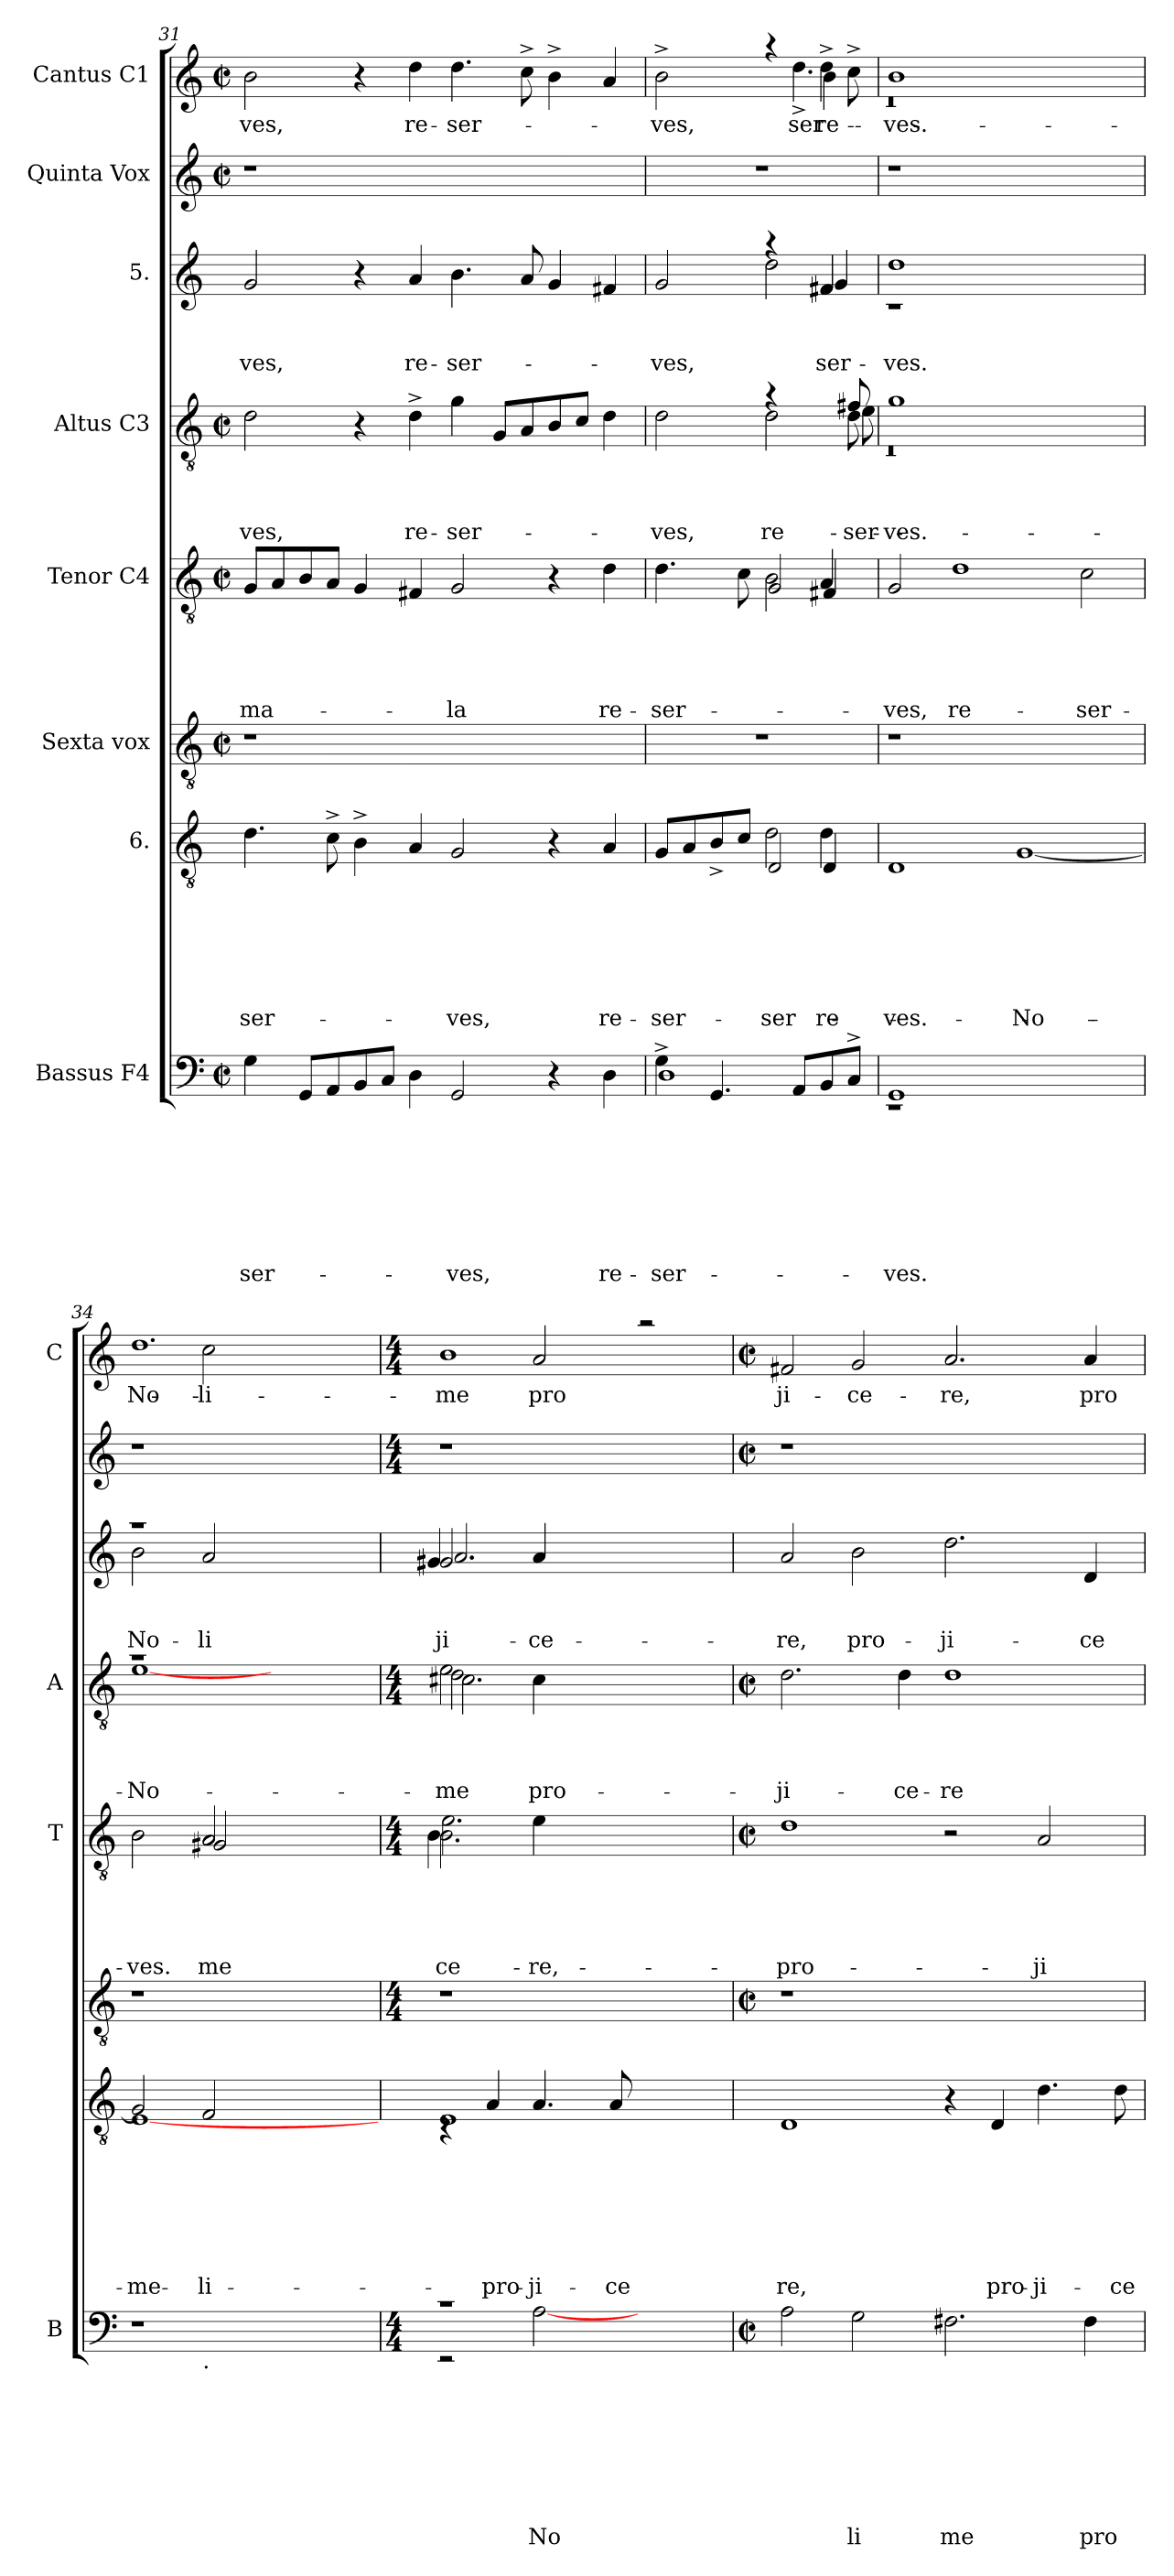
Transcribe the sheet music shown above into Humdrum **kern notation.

**kern	**text	**text	**text	**text	**text	**text	**text	**text	**kern	**text	**text	**text	**text	**text	**text	**text	**kern	**kern	**text	**text	**text	**text	**text	**kern	**text	**text	**text	**text	**kern	**text	**text	**text	**kern	**kern	**text
*part8	*part8	*part8	*part8	*part8	*part8	*part8	*part8	*part8	*part7	*part7	*part7	*part7	*part7	*part7	*part7	*part7	*part6	*part5	*part5	*part5	*part5	*part5	*part5	*part4	*part4	*part4	*part4	*part4	*part3	*part3	*part3	*part3	*part2	*part1	*part1
*staff8	*staff8	*staff8	*staff8	*staff8	*staff8	*staff8	*staff8	*staff8	*staff7	*staff7	*staff7	*staff7	*staff7	*staff7	*staff7	*staff7	*staff6	*staff5	*staff5	*staff5	*staff5	*staff5	*staff5	*staff4	*staff4	*staff4	*staff4	*staff4	*staff3	*staff3	*staff3	*staff3	*staff2	*staff1	*staff1
*I"Bassus F4	*	*	*	*	*	*	*	*	*I"6.	*	*	*	*	*	*	*	*I"Sexta vox	*I"Tenor C4	*	*	*	*	*	*I"Altus C3	*	*	*	*	*I"5.	*	*	*	*I"Quinta Vox	*I"Cantus C1	*
*I'B	*	*	*	*	*	*	*	*	*	*	*	*	*	*	*	*	*	*I'T	*	*	*	*	*	*I'A	*	*	*	*	*	*	*	*	*	*I'C	*
*clefF4	*	*	*	*	*	*	*	*	*clefGv2	*	*	*	*	*	*	*	*clefGv2	*clefGv2	*	*	*	*	*	*clefGv2	*	*	*	*	*clefG2	*	*	*	*clefG2	*clefG2	*
*k[]	*	*	*	*	*	*	*	*	*k[]	*	*	*	*	*	*	*	*k[]	*k[]	*	*	*	*	*	*k[]	*	*	*	*	*k[]	*	*	*	*k[]	*k[]	*
*C:	*	*	*	*	*	*	*	*	*C:	*	*	*	*	*	*	*	*C:	*C:	*	*	*	*	*	*C:	*	*	*	*	*C:	*	*	*	*C:	*C:	*
*M2/2	*	*	*	*	*	*	*	*	*	*	*	*	*	*	*	*	*M2/2	*M2/2	*	*	*	*	*	*M2/2	*	*	*	*	*	*	*	*	*M2/2	*M2/2	*
*met(c|)	*	*	*	*	*	*	*	*	*	*	*	*	*	*	*	*	*met(c|)	*met(c|)	*	*	*	*	*	*met(c|)	*	*	*	*	*	*	*	*	*met(c|)	*met(c|)	*
=31	=31	=31	=31	=31	=31	=31	=31	=31	=31	=31	=31	=31	=31	=31	=31	=31	=31	=31	=31	=31	=31	=31	=31	=31	=31	=31	=31	=31	=31	=31	=31	=31	=31	=31	=31
!	!	!	!	!	!	!	!	!LO:LY:b	!	!	!	!	!	!	!	!LO:LY:b	!	!	!	!	!	!	!LO:LY:b	!	!	!	!	!LO:LY:b	!	!	!	!LO:LY:b	!	!	!LO:LY:b
4G\	.	.	.	.	.	.	.	-ser-	4.d\	.	.	.	.	.	.	-ser-	1r	8G/L	.	.	.	.	ma-	2d\	.	.	.	-ves,	2g/	.	.	-ves,	1r	2b\	-ves,
.	.	.	.	.	.	.	.	.	.	.	.	.	.	.	.	.	.	8A/	.	.	.	.	.	.	.	.	.	.	.	.	.	.	.	.	.
8GG/L	.	.	.	.	.	.	.	.	.	.	.	.	.	.	.	.	.	8B/	.	.	.	.	.	.	.	.	.	.	.	.	.	.	.	.	.
8AA/	.	.	.	.	.	.	.	.	8c^>\	.	.	.	.	.	.	.	.	8A/J	.	.	.	.	.	.	.	.	.	.	.	.	.	.	.	.	.
8BB/	.	.	.	.	.	.	.	.	4B^>\	.	.	.	.	.	.	.	.	4G/	.	.	.	.	.	4r	.	.	.	.	4r	.	.	.	.	4r	.
8C/J	.	.	.	.	.	.	.	.	.	.	.	.	.	.	.	.	.	.	.	.	.	.	.	.	.	.	.	.	.	.	.	.	.	.	.
!	!	!	!	!	!	!	!	!	!	!	!	!	!	!	!	!	!	!	!	!	!	!	!	!	!	!	!	!LO:LY:b	!	!	!	!LO:LY:b	!	!	!LO:LY:b
4D\	.	.	.	.	.	.	.	.	4A/	.	.	.	.	.	.	.	.	4F#X/	.	.	.	.	.	4d^>\	.	.	.	re-	4a/	.	.	re-	.	4dd\	re-
!	!	!	!	!	!	!	!	!LO:LY:b	!	!	!	!	!	!	!	!LO:LY:b	!	!	!	!	!	!	!LO:LY:b	!	!	!	!	!LO:LY:b	!	!	!	!LO:LY:b	!	!	!LO:LY:b
2GG/	.	.	.	.	.	.	.	-ves,	2G/	.	.	.	.	.	.	-ves,	1ryy	2G/	.	.	.	.	-la	4g\	.	.	.	-ser-	4.b\	.	.	-ser-	1ryy	4.dd\	-ser-
.	.	.	.	.	.	.	.	.	.	.	.	.	.	.	.	.	.	.	.	.	.	.	.	8G/L	.	.	.	.	.	.	.	.	.	.	.
.	.	.	.	.	.	.	.	.	.	.	.	.	.	.	.	.	.	.	.	.	.	.	.	8A/	.	.	.	.	8a/	.	.	.	.	8cc^>\	.
4r	.	.	.	.	.	.	.	.	4r	.	.	.	.	.	.	.	.	4r	.	.	.	.	.	8B/	.	.	.	.	4g/	.	.	.	.	4b^>\	.
.	.	.	.	.	.	.	.	.	.	.	.	.	.	.	.	.	.	.	.	.	.	.	.	8c/J	.	.	.	.	.	.	.	.	.	.	.
!	!	!	!	!	!	!	!	!LO:LY:b	!	!	!	!	!	!	!	!LO:LY:b	!	!	!	!	!	!	!LO:LY:b	!	!	!	!	!	!	!	!	!	!	!	!
4D\	.	.	.	.	.	.	.	re-	4A/	.	.	.	.	.	.	re-	.	4d\	.	.	.	.	re-	4d\	.	.	.	.	4f#X/	.	.	.	.	4a/	.
!!LO:LB:g=z
=32	=32	=32	=32	=32	=32	=32	=32	=32	=32	=32	=32	=32	=32	=32	=32	=32	=32	=32	=32	=32	=32	=32	=32	=32	=32	=32	=32	=32	=32	=32	=32	=32	=32	=32	=32
!	!	!	!	!	!	!	!	!LO:LY:b	!	!	!	!	!	!	!	!LO:LY:b	!	!	!	!	!	!	!LO:LY:b	!	!	!	!	!LO:LY:b	!	!	!	!LO:LY:b	!	!	!LO:LY:b
*^	*	*	*	*	*	*	*	*	*^	*	*	*	*	*	*	*	*	*^	*	*	*	*	*	*^	*	*	*	*	*^	*	*	*	*	*^	*
*	*	*	*	*	*	*	*	*	*	*	*^	*	*	*	*	*	*	*	*	*	*^	*	*	*	*	*	*	*^	*	*	*	*	*	*^	*	*	*	*	*	*^	*
*	*	*	*	*	*	*	*	*	*	*	*	*^	*	*	*	*	*	*	*	*	*	*	*^	*	*	*	*	*	*	*	*^	*	*	*	*	*	*	*^	*	*	*	*	*	*	*^	*
4G^<\	1D	.	.	.	.	.	.	.	-ser-	8G/L	2.ryy	2.ryy	2ryy	.	.	.	.	.	.	-ser-	1r	4.d\	2.ryy	2ryy	2.ryy	.	.	.	.	-ser-	2d\	2ryy	2..ryy	2..ryy	.	.	.	-ves,	2g/	2.ryy	2.ryy	2ryy	.	.	-ves,	1r	2b^<\	2ryy	2..ryy	2.ryy	-ves,
.	.	.	.	.	.	.	.	.	.	8A/	.	.	.	.	.	.	.	.	.	.	.	.	.	.	.	.	.	.	.	.	.	.	.	.	.	.	.	.	.	.	.	.	.	.	.	.	.	.	.	.	.
4.GG/	.	.	.	.	.	.	.	.	.	8B^>/	.	.	.	.	.	.	.	.	.	.	.	.	.	.	.	.	.	.	.	.	.	.	.	.	.	.	.	.	.	.	.	.	.	.	.	.	.	.	.	.	.
.	.	.	.	.	.	.	.	.	.	8c/J	.	.	.	.	.	.	.	.	.	.	.	8c\	.	.	.	.	.	.	.	.	.	.	.	.	.	.	.	.	.	.	.	.	.	.	.	.	.	.	.	.	.
!	!	!	!	!	!	!	!	!	!	!	!	!	!	!	!	!	!	!	!	!LO:LY:b	!	!	!	!	!	!	!	!	!	!	!	!	!	!	!	!	!	!LO:LY:b	!	!	!	!	!	!	!	!	!	!	!	!	!
.	.	.	.	.	.	.	.	.	.	2d\	.	.	2D/	.	.	.	.	.	.	-ser-	.	2B\	.	2G/	.	.	.	.	.	.	4ra	2d\	.	.	.	.	.	re-	4raa	.	.	2dd\	.	.	.	.	4raa	8ryy	.	.	.
!	!	!	!	!	!	!	!	!	!	!	!	!	!	!	!	!	!	!	!	!	!	!	!	!	!	!	!	!	!	!	!	!	!	!	!	!	!	!	!	!	!	!	!	!	!	!	!	!	!	!	!LO:LY:b
8AA/L	.	.	.	.	.	.	.	.	.	.	.	.	.	.	.	.	.	.	.	.	.	.	.	.	.	.	.	.	.	.	.	.	.	.	.	.	.	.	.	.	.	.	.	.	.	.	.	4.dd^<\	.	.	-ser-
!	!	!	!	!	!	!	!	!	!	!	!	!	!	!	!	!	!	!	!	!LO:LY:b	!	!	!	!	!	!	!	!	!	!	!	!	!	!	!	!	!	!	!	!	!	!	!	!	!	!	!	!	!	!	!
!	!	!	!	!	!	!	!	!	!	!	!	!	!	!	!	!	!	!	!	!LO:LY:b	!	!	!	!	!	!	!	!	!	!	!	!	!	!	!	!	!	!	!	!	!	!	!	!	!LO:LY:b	!	!	!	!	!	!
!	!	!	!	!	!	!	!	!	!	!	!	!	!	!	!	!	!	!	!	!	!	!	!	!	!	!	!	!	!	!	!	!	!	!	!	!	!	!	!	!	!	!	!	!	!LO:LY:b	!	!	!	!	!	!LO:LY:b
8BB/	.	.	.	.	.	.	.	.	.	.	4d\	4D/	.	.	.	.	.	.	.	re-	.	.	4A/	.	4F#X/	.	.	.	.	.	8ryy	.	.	.	.	.	.	.	4f#X/	4f#/	4g/	.	.	.	-ser-	.	4dd^<\	.	.	4b\	re-
!	!	!	!	!	!	!	!	!	!	!	!	!	!	!	!	!	!	!	!	!	!	!	!	!	!	!	!	!	!	!	!	!	!	!	!	!	!	!LO:LY:b	!	!	!	!	!	!	!	!	!	!	!	!	!
8C^>/J	.	.	.	.	.	.	.	.	.	.	.	.	.	.	.	.	.	.	.	.	.	.	.	.	.	.	.	.	.	.	8f#X/	.	8d\	8e\	.	.	.	-ser-	.	.	.	.	.	.	.	.	.	.	8cc^>\	.	.
*	*	*	*	*	*	*	*	*	*	*v	*v	*v	*v	*	*	*	*	*	*	*	*	*v	*v	*v	*v	*	*	*	*	*	*	*	*	*	*	*	*	*	*	*v	*v	*v	*	*	*	*	*	*	*v	*v	*
=33	=33	=33	=33	=33	=33	=33	=33	=33	=33	=33	=33	=33	=33	=33	=33	=33	=33	=33	=33	=33	=33	=33	=33	=33	=33	=33	=33	=33	=33	=33	=33	=33	=33	=33	=33	=33	=33	=33	=33	=33	=33	=33
!	!LO:N:vis=1	!	!	!	!	!	!	!	!LO:LY:b	!	!	!	!	!	!	!	!LO:LY:b	!	!	!	!	!	!	!LO:LY:b	!	!LO:N:vis=1	!	!	!	!	!	!LO:LY:b	!	!LO:N:vis=1	!	!	!LO:LY:b	!	!	!LO:N:vis=1	!	!LO:LY:b
*	*	*	*	*	*	*	*	*	*	*	*	*	*	*	*	*	*	*	*	*	*	*	*	*	*	*v	*v	*v	*	*	*	*	*	*	*	*	*	*	*	*v	*v	*
1GG	0rEE	.	.	.	.	.	.	.	-ves.	1D	.	.	.	.	.	.	-ves.	1r	2G/	.	.	.	.	-ves,	1g	0rC	.	.	.	-ves.	1dd	0rc	.	.	-ves.	1r	1b	0rc	-ves.
!	!	!	!	!	!	!	!	!	!	!	!	!	!	!	!	!	!	!	!	!	!	!	!	!LO:LY:b	!	!	!	!	!	!	!	!	!	!	!	!	!	!	!
.	.	.	.	.	.	.	.	.	.	.	.	.	.	.	.	.	.	.	1d	.	.	.	.	re-	.	.	.	.	.	.	.	.	.	.	.	.	.	.	.
!	!	!	!	!	!	!	!	!	!	!	!	!	!	!	!	!	!LO:LY:b	!	!	!	!	!	!	!	!	!	!	!	!	!	!	!	!	!	!	!	!	!	!
1ryy	.	.	.	.	.	.	.	.	.	[<1G	.	.	.	.	.	.	No-	1ryy	.	.	.	.	.	.	1ryy	.	.	.	.	.	1ryy	.	.	.	.	1ryy	1ryy	.	.
!	!	!	!	!	!	!	!	!	!	!	!	!	!	!	!	!	!	!	!	!	!	!	!	!LO:LY:b	!	!	!	!	!	!	!	!	!	!	!	!	!	!	!
.	.	.	.	.	.	.	.	.	.	.	.	.	.	.	.	.	.	.	2c\	.	.	.	.	-ser-	.	.	.	.	.	.	.	.	.	.	.	.	.	.	.
=34	=34	=34	=34	=34	=34	=34	=34	=34	=34	=34	=34	=34	=34	=34	=34	=34	=34	=34	=34	=34	=34	=34	=34	=34	=34	=34	=34	=34	=34	=34	=34	=34	=34	=34	=34	=34	=34	=34	=34
*	*	*	*	*	*	*	*	*	*	*^	*	*	*	*	*	*	*	*	*	*	*	*	*	*	*	*	*	*	*	*	*	*	*	*	*	*	*	*	*
!	!	!	!	!	!	!	!	!	!	!	!	!	!	!	!	!	!	!LO:LY:b	!	!	!	!	!	!	!LO:LY:b	!	!	!	!	!	!LO:LY:b	!	!	!	!	!LO:LY:b	!	!	!	!LO:LY:b
*	*	*	*	*	*	*	*	*	*	*	*	*	*	*	*	*	*	*	*	*^	*	*	*	*	*	*	*	*	*	*	*	*	*	*	*	*	*	*	*	*
*	*	*	*	*	*	*	*	*	*	*	*	*	*	*	*	*	*	*	*	*	*^	*	*	*	*	*	*	*	*	*	*	*	*	*	*	*	*	*	*	*	*
1r	2ryy	.	.	.	.	.	.	.	.	2G/]	[>1E	.	.	.	.	.	.	me	1r	2B\	2ryy	2ryy	.	.	.	.	-ves.	1ra	[>1e	.	.	.	No-	1raa	2b\	.	.	No-	1r	1.dd	2ryy	No-
!	!LO:TX:b:t=.	!	!	!	!	!	!	!	!	!	!	!	!	!	!	!	!	!	!	!	!	!	!	!	!	!	!	!	!	!	!	!	!	!	!	!	!	!	!	!	!	!
!	!	!	!	!	!	!	!	!	!	!	!	!	!	!	!	!	!	!LO:LY:b	!	!	!	!	!	!	!	!	!LO:LY:b	!	!	!	!	!	!	!	!	!	!	!	!	!	!	!
!	!	!	!	!	!	!	!	!	!	!	!	!	!	!	!	!	!	!	!	!	!	!	!	!	!	!	!LO:LY:b	!	!	!	!	!	!	!	!	!	!	!	!	!	!	!
!	!	!	!	!	!	!	!	!	!	!	!	!	!	!	!	!	!	!	!	!	!	!	!	!	!	!	!LO:LY:b	!	!	!	!	!	!	!	!	!	!	!LO:LY:b	!	!	!	!LO:LY:b
.	1ryy	.	.	.	.	.	.	.	.	2F/	.	.	.	.	.	.	.	-li	.	2A/	2G#X/	2A/	.	.	.	.	me	.	.	.	.	.	.	.	2a/	.	.	-li	.	.	2cc\	-li
2ryy	.	.	.	.	.	.	.	.	.	2ryy	2ryy	.	.	.	.	.	.	.	2ryy	2ryy	2ryy	2ryy	.	.	.	.	.	2ryy	2ryy	.	.	.	.	2ryy	2ryy	.	.	.	2ryy	.	2ryy	.
*	*	*	*	*	*	*	*	*	*	*	*	*	*	*	*	*	*	*	*	*v	*v	*v	*	*	*	*	*	*	*	*	*	*	*	*v	*v	*	*	*	*	*	*	*
*	*	*	*	*	*	*	*	*	*	*	*	*	*	*	*	*	*	*	*	*	*	*	*	*	*	*v	*v	*	*	*	*	*	*	*	*	*	*	*	*
!!LO:PB:g=z	!!
=35	=35	=35	=35	=35	=35	=35	=35	=35	=35	=35	=35	=35	=35	=35	=35	=35	=35	=35	=35	=35	=35	=35	=35	=35	=35	=35	=35	=35	=35	=35	=35	=35	=35	=35	=35	=35	=35	=35
*M4/4	*	*	*	*	*	*	*	*	*	*	*	*	*	*	*	*	*	*	*M4/4	*M4/4	*	*	*	*	*	*M4/4	*	*	*	*	*	*	*	*	*M4/4	*M4/4	*	*
*	*	*	*	*	*	*	*	*	*	*	*	*	*	*	*	*	*	*	*	*^	*	*	*	*	*	*^	*	*	*	*	*^	*	*	*	*	*	*	*
*	*	*	*	*	*	*	*	*	*	*	*	*	*	*	*	*	*	*	*	*	*^	*	*	*	*	*	*	*	*	*	*	*	*	*	*	*	*	*	*	*	*
!	!	!	!	!	!	!	!	!	!	!	!	!	!	!	!	!	!	!	!	!	!	!	!	!	!	!	!LO:LY:b	!	!	!	!	!	!	!	!	!	!	!	!	!	!	!
!	!	!	!	!	!	!	!	!	!	!	!	!	!	!	!	!	!	!	!	!	!	!	!	!	!	!	!LO:LY:b	!	!	!	!	!	!	!	!	!	!	!	!	!	!	!
!	!	!	!	!	!	!	!	!	!	!	!	!	!	!	!	!	!	!	!	!	!	!	!	!	!	!	!LO:LY:b:rj	!	!	!	!	!	!LO:LY:b	!	!	!	!	!	!	!	!	!
*	*	*	*	*	*	*	*	*	*	*	*	*	*	*	*	*	*	*	*	*	*	*^	*	*	*	*	*	*	*^	*	*	*	*	*	*	*	*	*	*	*	*	*
!	!	!	!	!	!	!	!	!	!	!	!	!	!	!	!	!	!	!	!	!	!	!	!	!	!	!	!	!	!	!	!	!	!	!	!LO:LY:b	!	!	!	!	!LO:LY:b	!	!	!	!
!	!	!	!	!	!	!	!	!	!	!	!	!	!	!	!	!	!	!	!	!	!	!	!	!	!	!	!	!	!	!	!	!	!	!	!	!	!	!	!	!LO:LY:b	!	!	!	!
*	*	*	*	*	*	*	*	*	*	*	*	*	*	*	*	*	*	*	*	*	*	*	*	*	*	*	*	*	*	*	*	*	*	*	*	*	*^	*	*	*	*	*	*	*
!	!	!	!	!	!	!	!	!	!	!	!	!	!	!	!	!	!	!	!	!	!	!	!	!	!	!	!	!	!	!	!	!	!	!	!	!	!	!	!	!	!LO:LY:b:rj	!	!	!	!LO:LY:b
*	*	*	*	*	*	*	*	*	*	*	*	*	*	*	*	*	*	*	*	*	*	*	*	*	*	*	*	*	*	*	*	*	*	*	*	*	*	*^	*	*	*	*	*	*	*
1rc	2rEE	.	.	.	.	.	.	.	.	1E	4rC	.	.	.	.	.	.	.	1r	2.B\	4B\	2.e\	2ryy	.	.	.	.	-ce-	2e\	2d\	2.c#X\	.	.	.	me	2.g#X/	4g#/	2.a/	2ryy	.	.	-ji-	1r	1b	2ryy	me
!	!	!	!	!	!	!	!	!	!	!	!	!	!	!	!	!	!	!LO:LY:b	!	!	!	!	!	!	!	!	!	!	!	!	!	!	!	!	!	!	!	!	!	!	!	!	!	!	!	!
.	.	.	.	.	.	.	.	.	.	.	4A/	.	.	.	.	.	.	pro-	.	.	2.ryy	.	.	.	.	.	.	.	.	.	.	.	.	.	.	.	2.ryy	.	.	.	.	.	.	.	.	.
!	!	!	!	!	!	!	!	!	!LO:LY:b	!	!	!	!	!	!	!	!	!LO:LY:b:rj	!	!	!	!	!	!	!	!	!	!LO:LY:b	!	!	!	!	!	!	!LO:LY:b	!	!	!	!	!	!	!LO:LY:b	!	!	!	!LO:LY:b
.	[>2A\	.	.	.	.	.	.	.	No-	.	4.A/	.	.	.	.	.	.	-ji-	.	.	.	.	4e\	.	.	.	.	-re,	4c#\	2.ryy	.	.	.	.	-pro-	.	.	.	4a/	.	.	-ce-	.	.	2a/	pro-
.	.	.	.	.	.	.	.	.	.	.	.	.	.	.	.	.	.	.	.	2.ryy	.	2.ryy	2.ryy	.	.	.	.	.	2.ryy	.	2.ryy	.	.	.	.	2.ryy	.	2.ryy	2.ryy	.	.	.	.	.	.	.
!	!	!	!	!	!	!	!	!	!	!	!	!	!	!	!	!	!	!LO:LY:b	!	!	!	!	!	!	!	!	!	!	!	!	!	!	!	!	!	!	!	!	!	!	!	!	!	!	!	!
.	.	.	.	.	.	.	.	.	.	.	8A/	.	.	.	.	.	.	-ce-	.	.	.	.	.	.	.	.	.	.	.	.	.	.	.	.	.	.	.	.	.	.	.	.	.	.	.	.
2ryy	2ryy	.	.	.	.	.	.	.	.	2ryy	2ryy	.	.	.	.	.	.	.	2ryy	.	2ryy	.	.	.	.	.	.	.	.	.	.	.	.	.	.	.	2ryy	.	.	.	.	.	2ryy	2raa	2ryy	.
.	.	.	.	.	.	.	.	.	.	.	.	.	.	.	.	.	.	.	.	.	.	.	.	.	.	.	.	.	.	4ryy	.	.	.	.	.	.	.	.	.	.	.	.	.	.	.	.
*v	*v	*	*	*	*	*	*	*	*	*	*	*	*	*	*	*	*	*	*	*v	*v	*v	*v	*	*	*	*	*	*v	*v	*v	*	*	*	*	*v	*v	*v	*v	*	*	*	*	*v	*v	*
*	*	*	*	*	*	*	*	*	*v	*v	*	*	*	*	*	*	*	*	*	*	*	*	*	*	*	*	*	*	*	*	*	*	*	*	*	*
=36	=36	=36	=36	=36	=36	=36	=36	=36	=36	=36	=36	=36	=36	=36	=36	=36	=36	=36	=36	=36	=36	=36	=36	=36	=36	=36	=36	=36	=36	=36	=36	=36	=36	=36	=36
*M2/2	*	*	*	*	*	*	*	*	*	*	*	*	*	*	*	*	*M2/2	*M2/2	*	*	*	*	*	*M2/2	*	*	*	*	*	*	*	*	*M2/2	*M2/2	*
*met(c|)	*	*	*	*	*	*	*	*	*	*	*	*	*	*	*	*	*met(c|)	*met(c|)	*	*	*	*	*	*met(c|)	*	*	*	*	*	*	*	*	*met(c|)	*met(c|)	*
*	*	*	*	*	*	*	*	*	*	*	*	*	*	*	*	*	*	*	*	*	*	*	*	*^	*	*	*	*	*	*	*	*	*	*	*
!	!	!	!	!	!	!	!	!	!	!	!	!	!	!	!	!LO:LY:b	!	!	!	!	!	!	!LO:LY:b	!	!	!	!	!	!LO:LY:b	!	!	!	!LO:LY:b	!	!	!LO:LY:b
*	*	*	*	*	*	*	*	*	*	*	*	*	*	*	*	*	*	*	*	*	*	*	*	*v	*v	*	*	*	*	*	*	*	*	*	*	*
2A\	.	.	.	.	.	.	.	.	1D	.	.	.	.	.	.	-re,	1r	1d	.	.	.	.	pro-	2.d\	.	.	.	ji-	2a/	.	.	-re,	1r	2f#X/	-ji-
!	!	!	!	!	!	!	!	!LO:LY:b	!	!	!	!	!	!	!	!	!	!	!	!	!	!	!	!	!	!	!	!	!	!	!	!LO:LY:b	!	!	!LO:LY:b
2G\	.	.	.	.	.	.	.	-li	.	.	.	.	.	.	.	.	.	.	.	.	.	.	.	.	.	.	.	.	2b\	.	.	pro-	.	2g/	-ce-
!	!	!	!	!	!	!	!	!	!	!	!	!	!	!	!	!	!	!	!	!	!	!	!	!	!	!	!	!LO:LY:b	!	!	!	!	!	!	!
.	.	.	.	.	.	.	.	.	.	.	.	.	.	.	.	.	.	.	.	.	.	.	.	4d\	.	.	.	-ce-	.	.	.	.	.	.	.
!	!	!	!	!	!	!	!	!LO:LY:b	!	!	!	!	!	!	!	!	!	!	!	!	!	!	!	!	!	!	!	!LO:LY:b:rj	!	!	!	!LO:LY:b	!	!	!LO:LY:b
2.F#X\	.	.	.	.	.	.	.	me	4r	.	.	.	.	.	.	.	1ryy	2r	.	.	.	.	.	1d	.	.	.	-re	2.dd\	.	.	-ji-	1ryy	2.a/	-re,
!	!	!	!	!	!	!	!	!	!	!	!	!	!	!	!	!LO:LY:b	!	!	!	!	!	!	!	!	!	!	!	!	!	!	!	!	!	!	!
.	.	.	.	.	.	.	.	.	4D/	.	.	.	.	.	.	pro-	.	.	.	.	.	.	.	.	.	.	.	.	.	.	.	.	.	.	.
!	!	!	!	!	!	!	!	!	!	!	!	!	!	!	!	!LO:LY:b:rj	!	!	!	!	!	!	!LO:LY:b	!	!	!	!	!	!	!	!	!	!	!	!
.	.	.	.	.	.	.	.	.	4.d\	.	.	.	.	.	.	-ji-	.	2A/	.	.	.	.	-ji-	.	.	.	.	.	.	.	.	.	.	.	.
!	!	!	!	!	!	!	!	!LO:LY:b	!	!	!	!	!	!	!	!	!	!	!	!	!	!	!	!	!	!	!	!	!	!	!	!LO:LY:b	!	!	!LO:LY:b
4F#\	.	.	.	.	.	.	.	pro-	.	.	.	.	.	.	.	.	.	.	.	.	.	.	.	.	.	.	.	.	4d/	.	.	-ce-	.	4a/	pro-
!	!	!	!	!	!	!	!	!	!	!	!	!	!	!	!	!LO:LY:b	!	!	!	!	!	!	!	!	!	!	!	!	!	!	!	!	!	!	!
.	.	.	.	.	.	.	.	.	8d\	.	.	.	.	.	.	-ce-	.	.	.	.	.	.	.	.	.	.	.	.	.	.	.	.	.	.	.
=	=	=	=	=	=	=	=	=	=	=	=	=	=	=	=	=	=	=	=	=	=	=	=	=	=	=	=	=	=	=	=	=	=	=	=
*-	*-	*-	*-	*-	*-	*-	*-	*-	*-	*-	*-	*-	*-	*-	*-	*-	*-	*-	*-	*-	*-	*-	*-	*-	*-	*-	*-	*-	*-	*-	*-	*-	*-	*-	*-
